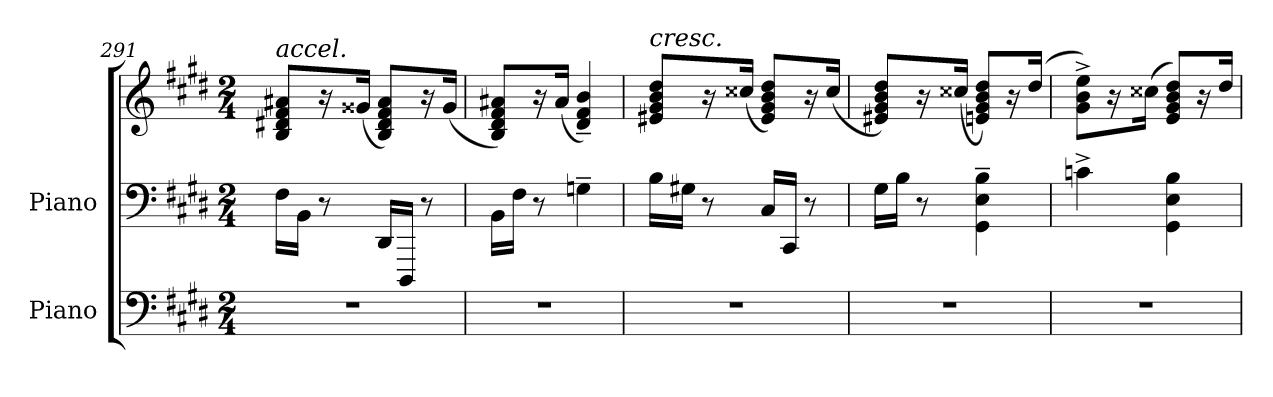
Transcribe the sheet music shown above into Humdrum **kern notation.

**kern	**kern	**kern
*part2	*part1	*part1
*staff3	*staff2	*staff1
*I"Piano	*I"Piano	*
*I'Pno	*I'Pno	*
*clefF4	*clefF4	*clefG2
*k[f#c#g#d#]	*k[f#c#g#d#]	*k[f#c#g#d#]
*M2/4	*M2/4	*M2/4
=291	=291	=291
!	!	!LO:TX:a:i:t=accel.
2r	16F#\LL	8B/ 8d#X/ 8f#/ 8a#X/L
.	16BB\JJ	.
.	8r	16r
.	.	(16g##X/Jk
.	16DD#/LL	8B/ 8d#/ 8f#/ 8a#/L)
.	16DDD#/JJ	.
.	8r	16r
.	.	(16g##/Jk
=292	=292	=292
2r	16BB\LL	8B/ 8d#/ 8f#/ 8a#X/L)
.	16F#\JJ	.
.	8r	16r
.	.	(16a#/Jk
.	4Gn~\	4d#/~ 4f#/~ 4b/~)
=293	=293	=293
!	!	!LO:TX:a:i:t=cresc.
2r	16B\LL	8e#X/ 8g#/ 8b/ 8dd#/L
.	16G#X\JJ	.
.	8r	16r
.	.	(16cc##X/Jk
.	16C#i/LL	8e#/ 8g#/ 8b/ 8dd#/L)
.	16CC#i/JJ	.
.	8r	16r
.	.	(16cc##/Jk
!!LO:LB:g=z
=294	=294	=294
2r	16G#\LL	8e#X/ 8g#/ 8b/ 8dd#/L)
.	16B\JJ	.
.	8r	16r
.	.	(16cc##X/Jk
.	4GG#\~ 4E\~ 4B\~	8en/ 8g#/ 8b/ 8dd#/L)
.	.	16r
.	.	(>16dd#/Jk
=295	=295	=295
2r	4cn^\	8g#\^ 8b\^ 8ee\^L)
.	.	16r
.	.	(16cc##X\Jk
.	4GG#\ 4E\ 4B\	8e/ 8g#/ 8b/ 8dd#/L)
.	.	16r
.	.	16dd#/Jk
=	=	=
*-	*-	*-
